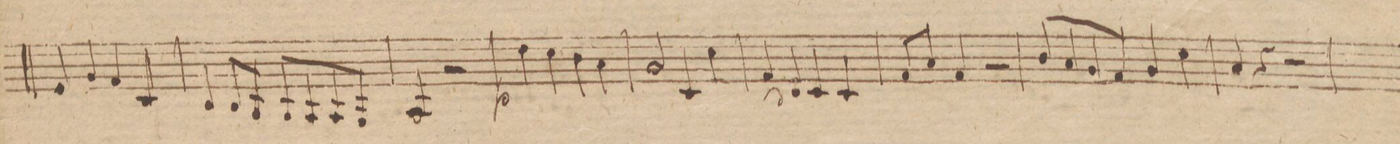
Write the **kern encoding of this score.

**kern	**dynam
*I"Violino 2.do	*
*clefG2	*
*k[b-]	*
*met(c|)	*
*M2/2	*
4e/	.
4g/	.
4f/	.
4c/	.
=105	=105
4d/	.
8d/L	.
8B-/J	.
*Xtremolo	*
8B-/L	.
8A/	.
8A/	.
8G/J	.
=106	=106
2A/	.
2r	.
=107	=107
4dd\	p
4cc\	.
4b-\	.
4a\	.
=108	=108
2g/	.
4c/	.
4cc\	.
=109	=109
4f/	.
.	p
4d/	.
4c/	.
4c/	.
=110	=110
8f/L	.
8a/J	.
4f/	.
2r	.
=111	=111
8b-/L	.
8a/	.
8g/	.
8f/J	.
4g/	.
4cc\	.
=112	=112
4a/	.
4r	.
2r	.
=113	=113
*-	*-
